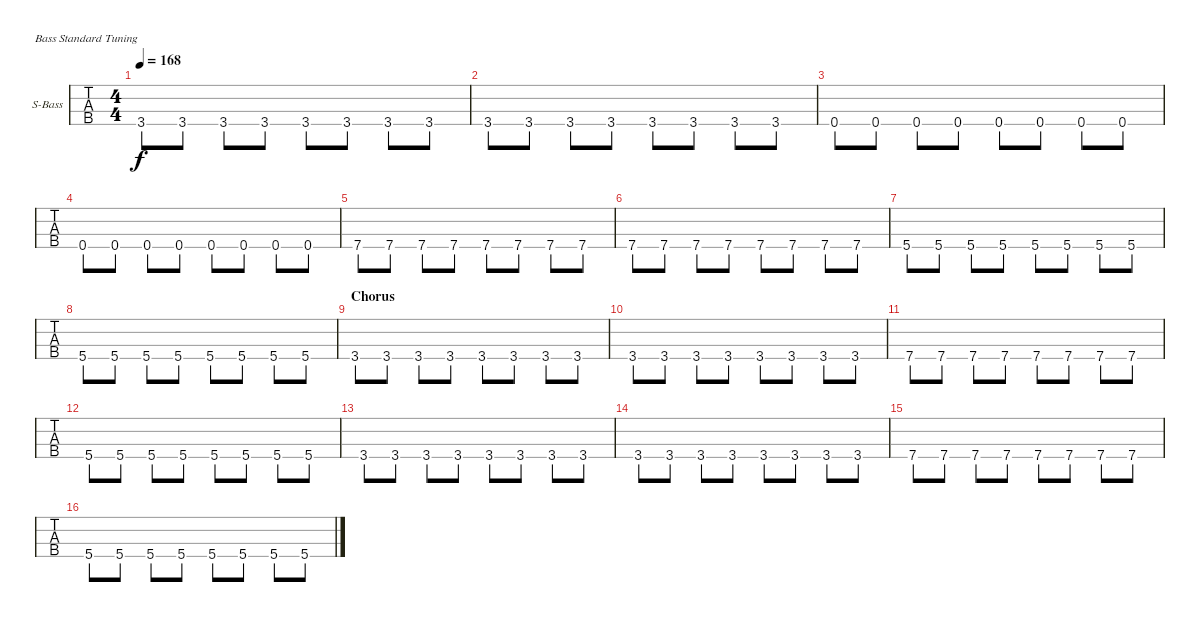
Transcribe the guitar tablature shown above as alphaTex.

\bracketExtendMode groupsimilarinstruments
\firstSystemTrackNameOrientation horizontal
\otherSystemsTrackNameOrientation horizontal
\track ("Nikolai" "S-Bass") {instrument synthbass2}
\staff {tabs}
\tuning (G2 D2 A1 E1)
\ts (4 4)
\tempo 168
\clef f4
\ks c
3.4.8{dy f} 3.4.8 3.4.8 3.4.8 3.4.8 3.4.8 3.4.8 3.4.8 |
3.4.8 3.4.8 3.4.8 3.4.8 3.4.8 3.4.8 3.4.8 3.4.8 |
0.4.8 0.4.8 0.4.8 0.4.8 0.4.8 0.4.8 0.4.8 0.4.8 |
0.4.8 0.4.8 0.4.8 0.4.8 0.4.8 0.4.8 0.4.8 0.4.8 |
7.4.8 7.4.8 7.4.8 7.4.8 7.4.8 7.4.8 7.4.8 7.4.8 |
7.4.8 7.4.8 7.4.8 7.4.8 7.4.8 7.4.8 7.4.8 7.4.8 |
5.4.8 5.4.8 5.4.8 5.4.8 5.4.8 5.4.8 5.4.8 5.4.8 |
5.4.8 5.4.8 5.4.8 5.4.8 5.4.8 5.4.8 5.4.8 5.4.8 |
\section ("" "Chorus")
3.4.8 3.4.8 3.4.8 3.4.8 3.4.8 3.4.8 3.4.8 3.4.8 |
3.4.8 3.4.8 3.4.8 3.4.8 3.4.8 3.4.8 3.4.8 3.4.8 |
7.4.8 7.4.8 7.4.8 7.4.8 7.4.8 7.4.8 7.4.8 7.4.8 |
5.4.8 5.4.8 5.4.8 5.4.8 5.4.8 5.4.8 5.4.8 5.4.8 |
3.4.8 3.4.8 3.4.8 3.4.8 3.4.8 3.4.8 3.4.8 3.4.8 |
3.4.8 3.4.8 3.4.8 3.4.8 3.4.8 3.4.8 3.4.8 3.4.8 |
7.4.8 7.4.8 7.4.8 7.4.8 7.4.8 7.4.8 7.4.8 7.4.8 |
5.4.8 5.4.8 5.4.8 5.4.8 5.4.8 5.4.8 5.4.8 5.4.8
